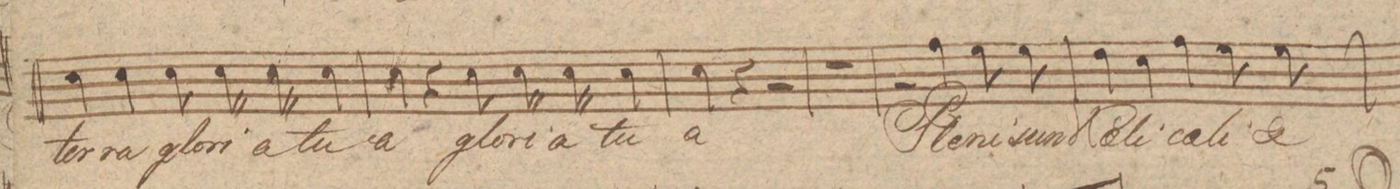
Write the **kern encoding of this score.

**kern	**text	**dynam
*I"Tenore	*	*
*clefC4	*	*
*k[f#c#g#d#]	*	*
*met(c)	*	*
*M4/4	*	*
4B\	ter-	.
4B\	-ra	.
8B\	glo-	.
16B\	-ri-	.
16B\	-a	.
4B\	tu-	.
=19	=19	=19
4B\	-a	.
4r	.	.
8B\	glo-	.
16B\	-ri-	.
16B\	-a	.
4B\	tu-	.
=20	=20	=20
4B\	-a	.
4r	.	.
2r	.	.
=21	=21	=21
1r	.	.
=22	=22	=22
2r	.	.
4e\	Ple-	.
8d#\	-ni	.
8d#\	sunt	.
=23	=23	=23
4c#\	cae-	.
4B\	-li	.
4e\	cae-	.
8d#\	-li	.
8d#\	et	.
=24	=24	=24
*-	*-	*-
